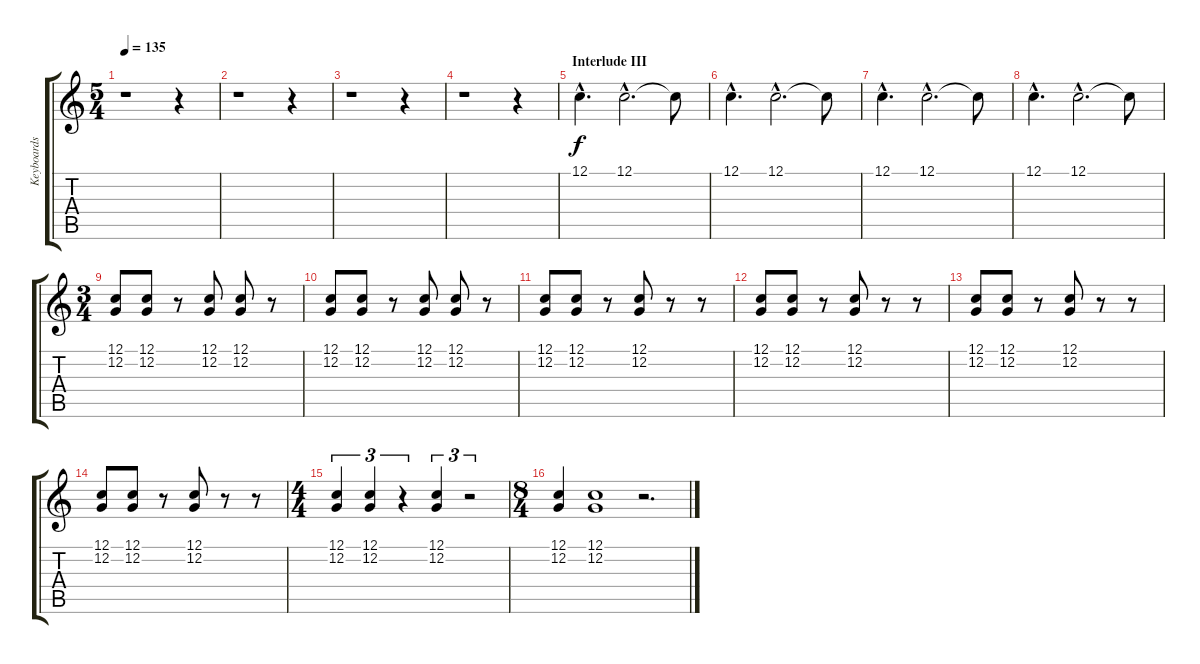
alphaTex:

\track ("Keyboards V - Orchestra Hit" "Keyboards ") {instrument orchestrahit}
\staff {score tabs}
\tuning (C4 G3 Eb3 Bb2 F2 C2) {hide}
\ts (5 4)
\tempo 135
\clef g2
\ks c
r.1{dy f} r.4 |
r.1 r.4 |
r.1 r.4 |
r.1 r.4 |
\section ("" "Interlude III")
12.1{hac}.4{d} 12.1{hac}.2{d} 12.1{t}.8 |
12.1{hac}.4{d} 12.1{hac}.2{d} 12.1{t}.8 |
12.1{hac}.4{d} 12.1{hac}.2{d} 12.1{t}.8 |
12.1{hac}.4{d} 12.1{hac}.2{d} 12.1{t}.8 |
\ts (3 4)
(12.1 12.2).8 (12.1 12.2).8 r.8 (12.1 12.2).8 (12.1 12.2).8 r.8 |
(12.1 12.2).8 (12.1 12.2).8 r.8 (12.1 12.2).8 (12.1 12.2).8 r.8 |
(12.1 12.2).8 (12.1 12.2).8 r.8 (12.1 12.2).8 r.8 r.8 |
(12.1 12.2).8 (12.1 12.2).8 r.8 (12.1 12.2).8 r.8 r.8 |
(12.1 12.2).8 (12.1 12.2).8 r.8 (12.1 12.2).8 r.8 r.8 |
(12.1 12.2).8 (12.1 12.2).8 r.8 (12.1 12.2).8 r.8 r.8 |
\ts (4 4)
(12.1 12.2).4{tu (3 2)} (12.1 12.2).4{tu (3 2)} r.4{tu (3 2)} (12.1 12.2).4{tu (3 2)} r.2{tu (3 2)} |
\ts (8 4)
(12.1 12.2).4 (12.1 12.2).1 r.2{d}
